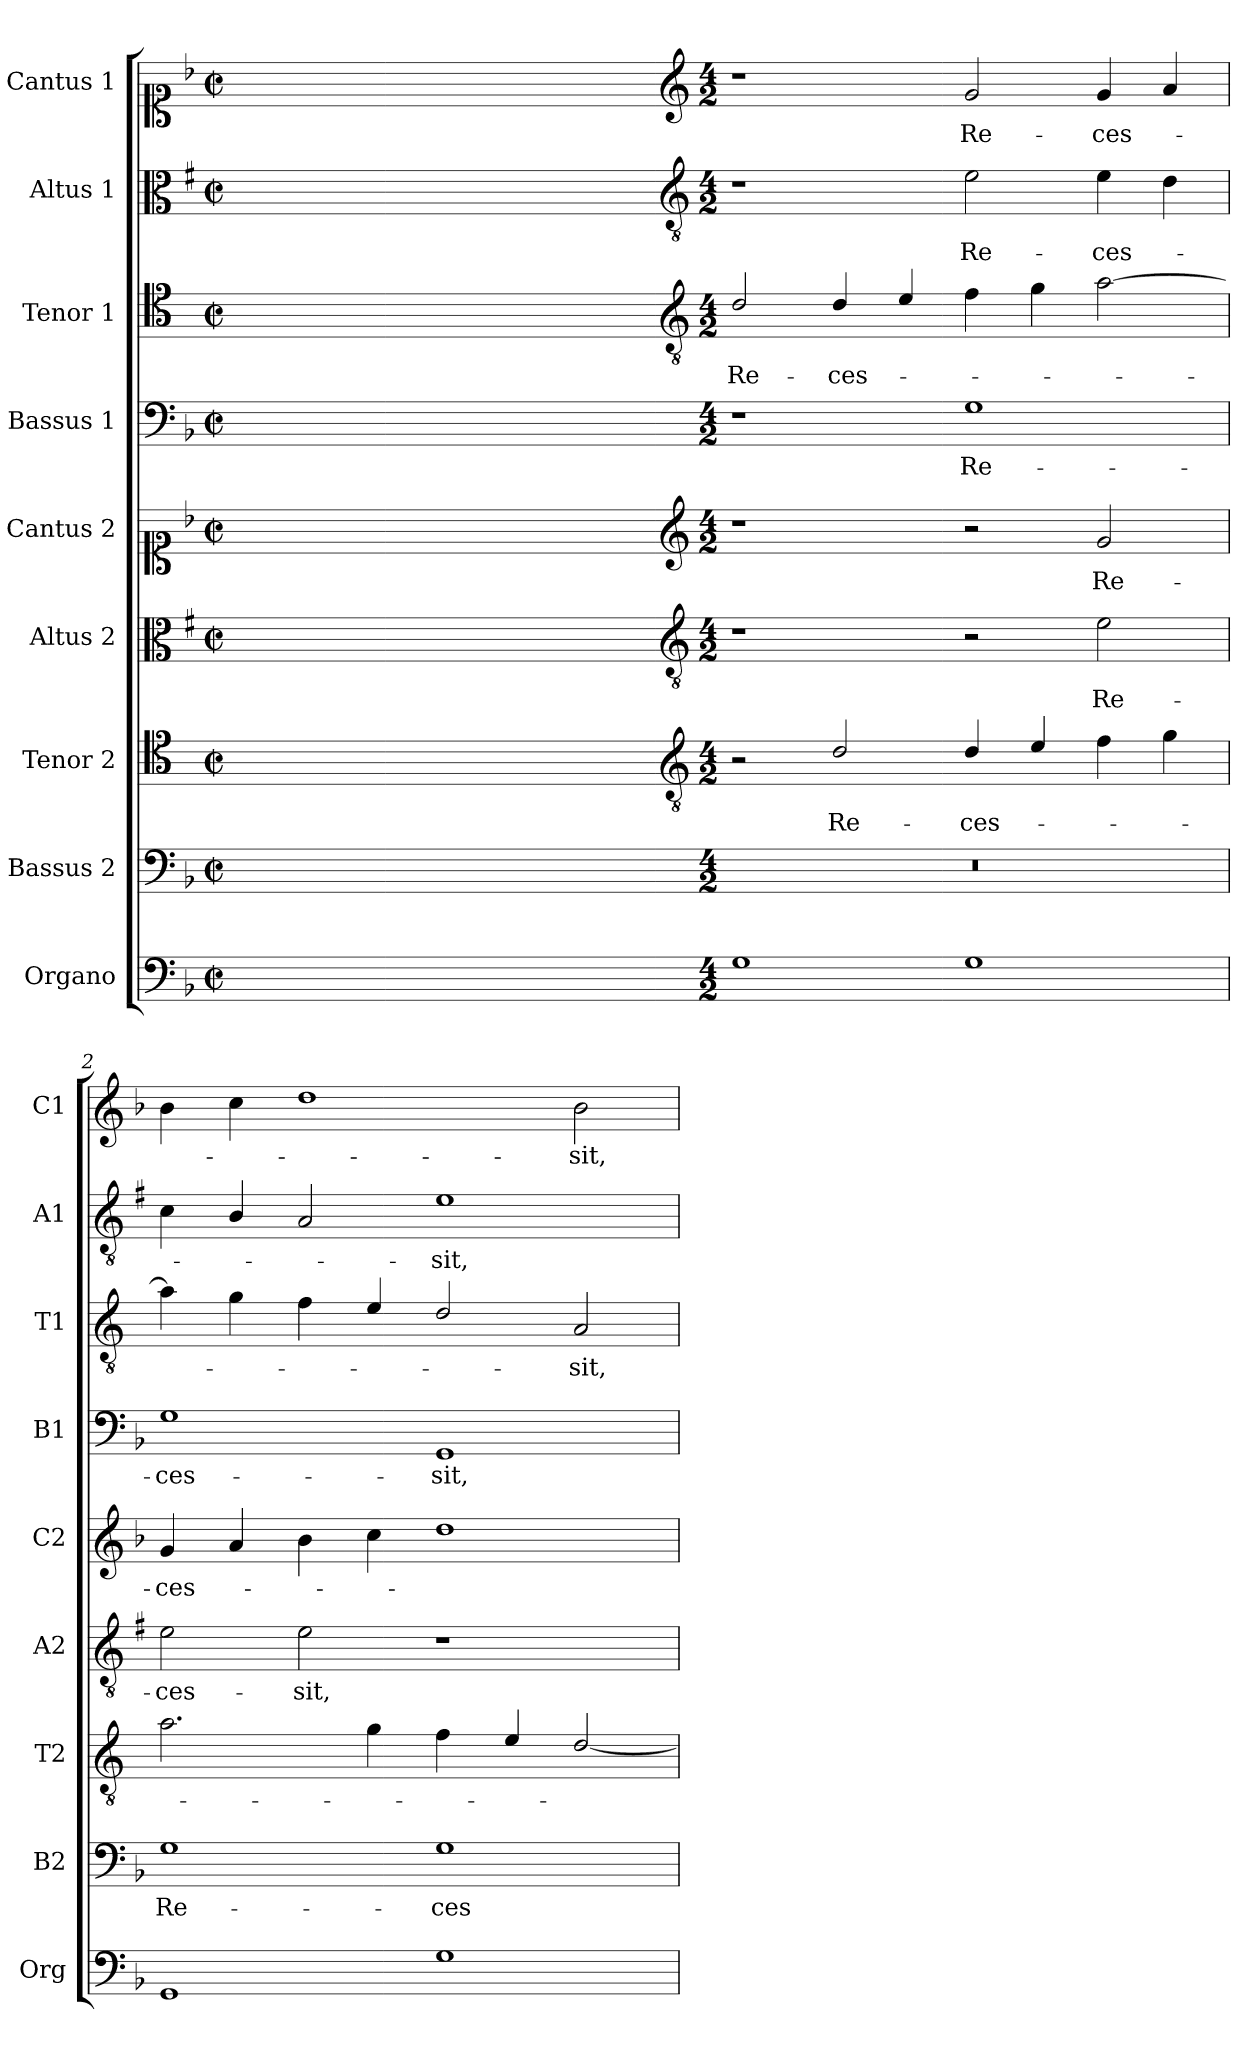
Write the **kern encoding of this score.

**kern	**kern	**text	**kern	**text	**kern	**text	**kern	**text	**kern	**text	**kern	**text	**kern	**text	**kern	**text
*part9	*part8	*part8	*part7	*part7	*part6	*part6	*part5	*part5	*part4	*part4	*part3	*part3	*part2	*part2	*part1	*part1
*staff9	*staff8	*staff8	*staff7	*staff7	*staff6	*staff6	*staff5	*staff5	*staff4	*staff4	*staff3	*staff3	*staff2	*staff2	*staff1	*staff1
*I"Organo	*I"Bassus 2	*	*I"Tenor 2	*	*I"Altus 2	*	*I"Cantus 2	*	*I"Bassus 1	*	*I"Tenor 1	*	*I"Altus 1	*	*I"Cantus 1	*
*I'Org	*I'B2	*	*I'T2	*	*I'A2	*	*I'C2	*	*I'B1	*	*I'T1	*	*I'A1	*	*I'C1	*
*clefF4	*clefF4	*	*clefC4	*	*clefC3	*	*clefC1	*	*clefF4	*	*clefC4	*	*clefC3	*	*clefC1	*
*	*	*	*ITrd4c7	*	*ITrd1c2	*	*	*	*	*	*ITrd4c7	*	*ITrd1c2	*	*	*
*k[b-]	*k[b-]	*	*k[b-]	*	*k[b-]	*	*k[b-]	*	*k[b-]	*	*k[b-]	*	*k[b-]	*	*k[b-]	*
*F:	*F:	*	*F:	*	*F:	*	*F:	*	*F:	*	*F:	*	*F:	*	*F:	*
*M2/2	*M2/2	*	*M2/2	*	*M2/2	*	*M2/2	*	*M2/2	*	*M2/2	*	*M2/2	*	*M2/2	*
*met(c|)	*met(c|)	*	*met(c|)	*	*met(c|)	*	*met(c|)	*	*met(c|)	*	*met(c|)	*	*met(c|)	*	*met(c|)	*
=	=	=	=	=	=	=	=	=	=	=	=	=	=	=	=	=
1ryy	1ryy	.	1ryy	.	1ryy	.	1ryy	.	1ryy	.	1ryy	.	1ryy	.	1ryy	.
=1X-	=1X-	=1X-	=1X-	=1X-	=1X-	=1X-	=1X-	=1X-	=1X-	=1X-	=1X-	=1X-	=1X-	=1X-	=1X-	=1X-
4ryy	4ryy	.	4ryy	.	4ryy	.	4ryy	.	4ryy	.	4ryy	.	4ryy	.	4ryy	.
4ryy	4ryy	.	4ryy	.	4ryy	.	4ryy	.	4ryy	.	4ryy	.	4ryy	.	4ryy	.
4ryy	4ryy	.	4ryy	.	4ryy	.	4ryy	.	4ryy	.	4ryy	.	4ryy	.	4ryy	.
4ryy	4ryy	.	4ryy	.	4ryy	.	4ryy	.	4ryy	.	4ryy	.	4ryy	.	4ryy	.
=1-	=1-	=1-	=1-	=1-	=1-	=1-	=1-	=1-	=1-	=1-	=1-	=1-	=1-	=1-	=1-	=1-
*	*	*	*clefGv2	*	*clefGv2	*	*clefG2	*	*	*	*clefGv2	*	*clefGv2	*	*clefG2	*
*M4/2	*M4/2	*	*M4/2	*	*M4/2	*	*M4/2	*	*M4/2	*	*M4/2	*	*M4/2	*	*M4/2	*
!	!	!	!	!	!	!	!	!	!	!	!	!LO:LY:b	!	!	!	!
1G	0r	.	2r	.	1r	.	1r	.	1r	.	2G/	Re-	1r	.	1r	.
!	!	!	!	!LO:LY:b	!	!	!	!	!	!	!	!LO:LY:b	!	!	!	!
.	.	.	2G/	Re-	.	.	.	.	.	.	4G/	-ces-	.	.	.	.
.	.	.	.	.	.	.	.	.	.	.	4A/	.	.	.	.	.
!	!	!	!	!LO:LY:b	!	!	!	!	!	!LO:LY:b	!	!	!	!LO:LY:b	!	!LO:LY:b
1G	.	.	4G/	-ces-	2r	.	2r	.	1G	Re-	4B-\	.	2d\	Re-	2g/	Re-
.	.	.	4A/	.	.	.	.	.	.	.	4c\	.	.	.	.	.
!	!	!	!	!	!	!LO:LY:b	!	!LO:LY:b	!	!	!	!	!	!LO:LY:b	!	!LO:LY:b
.	.	.	4B-\	.	2d\	Re-	2g/	Re-	.	.	[2d\	.	4d\	-ces-	4g/	-ces-
.	.	.	4c\	.	.	.	.	.	.	.	.	.	4c\	.	4a/	.
=2	=2	=2	=2	=2	=2	=2	=2	=2	=2	=2	=2	=2	=2	=2	=2	=2
!	!	!LO:LY:b	!	!	!	!LO:LY:b	!	!LO:LY:b	!	!LO:LY:b	!	!	!	!	!	!
1GG	1G	Re-	2.d\	.	2d\	-ces-	4g/	-ces-	1G	-ces-	4d\]	.	4B-\	.	4b-\	.
.	.	.	.	.	.	.	4a/	.	.	.	4c\	.	4A/	.	4cc\	.
!	!	!	!	!	!	!LO:LY:b	!	!	!	!	!	!	!	!	!	!
.	.	.	.	.	2d\	-sit,	4b-\	.	.	.	4B-\	.	2G/	.	1dd	.
.	.	.	4c\	.	.	.	4cc\	.	.	.	4A/	.	.	.	.	.
!	!	!LO:LY:b	!	!	!	!	!	!	!	!LO:LY:b	!	!	!	!LO:LY:b	!	!
1G	1G	-ces-	4B-\	.	1r	.	1dd	.	1GG	-sit,	2G/	.	1d	-sit,	.	.
.	.	.	4A/	.	.	.	.	.	.	.	.	.	.	.	.	.
!	!	!	!	!	!	!	!	!	!	!	!	!LO:LY:b	!	!	!	!LO:LY:b
.	.	.	[2G/	.	.	.	.	.	.	.	2D/	-sit,	.	.	2b-\	-sit,
=	=	=	=	=	=	=	=	=	=	=	=	=	=	=	=	=
*-	*-	*-	*-	*-	*-	*-	*-	*-	*-	*-	*-	*-	*-	*-	*-	*-
